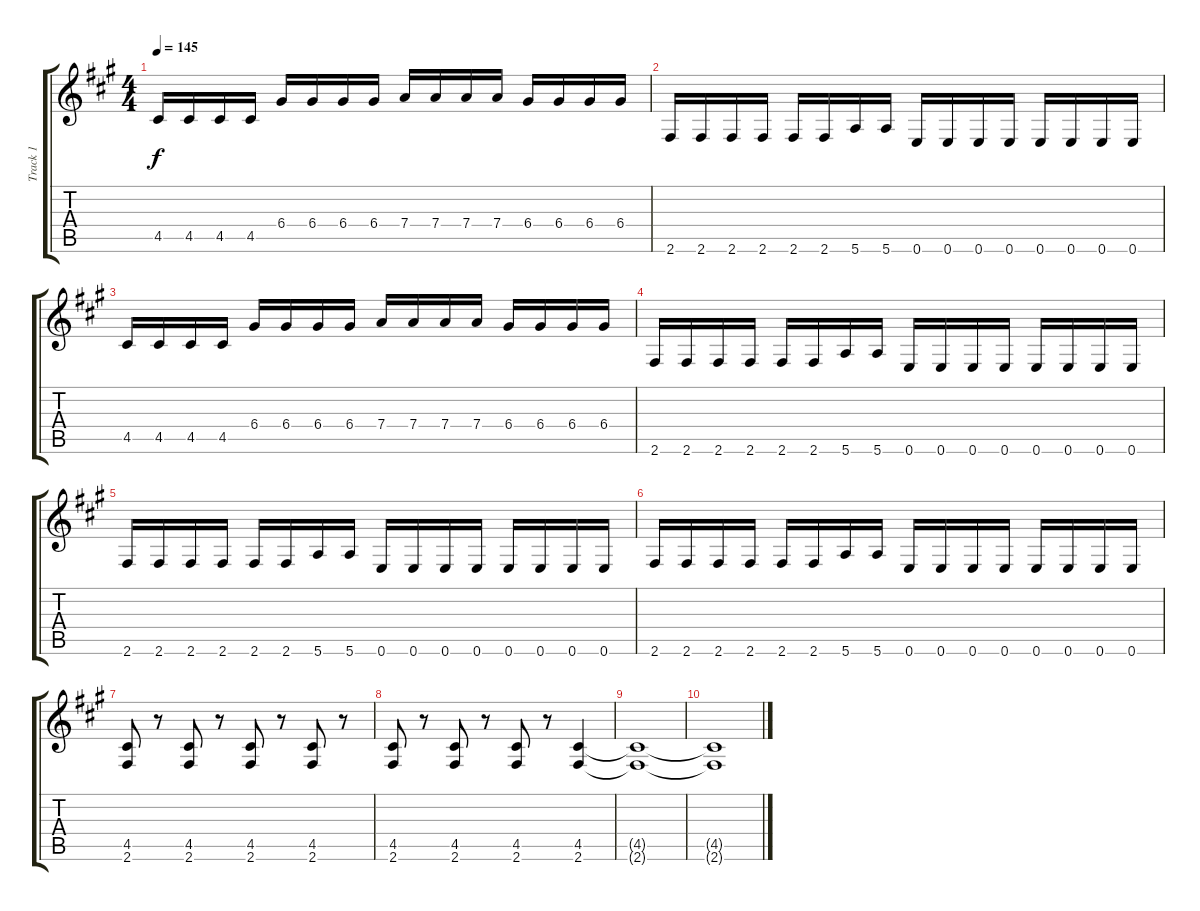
\track ("Track 1" "Track 1") {instrument distortionguitar}
\staff {score tabs}
\tuning (E4 B3 G3 D3 A2 E2) {hide}
\ts (4 4)
\tempo 145
\clef g2
\ks a
4.5.16{dy f balance 6} 4.5.16 4.5.16 4.5.16 6.4.16 6.4.16 6.4.16 6.4.16 7.4.16 7.4.16 7.4.16 7.4.16 6.4.16 6.4.16 6.4.16 6.4.16 |
2.6.16{balance 8} 2.6.16 2.6.16 2.6.16 2.6.16 2.6.16 5.6.16 5.6.16 0.6.16 0.6.16 0.6.16 0.6.16 0.6.16 0.6.16 0.6.16 0.6.16 |
4.5.16{balance 6} 4.5.16 4.5.16 4.5.16 6.4.16 6.4.16 6.4.16 6.4.16 7.4.16 7.4.16 7.4.16 7.4.16 6.4.16 6.4.16 6.4.16 6.4.16 |
2.6.16{balance 8} 2.6.16 2.6.16 2.6.16 2.6.16 2.6.16 5.6.16 5.6.16 0.6.16 0.6.16 0.6.16 0.6.16 0.6.16 0.6.16 0.6.16 0.6.16 |
2.6.16 2.6.16 2.6.16 2.6.16 2.6.16 2.6.16 5.6.16 5.6.16 0.6.16 0.6.16 0.6.16 0.6.16 0.6.16 0.6.16 0.6.16 0.6.16 |
2.6.16 2.6.16 2.6.16 2.6.16 2.6.16 2.6.16 5.6.16 5.6.16 0.6.16 0.6.16 0.6.16 0.6.16 0.6.16 0.6.16 0.6.16 0.6.16 |
(4.5 2.6).8 r.8 (4.5 2.6).8 r.8 (4.5 2.6).8 r.8 (4.5 2.6).8 r.8 |
(4.5 2.6).8 r.8 (4.5 2.6).8 r.8 (4.5 2.6).8 r.8 (4.5 2.6).4 |
(4.5{t} 2.6{t}).1 |
(4.5{t} 2.6{t}).1
